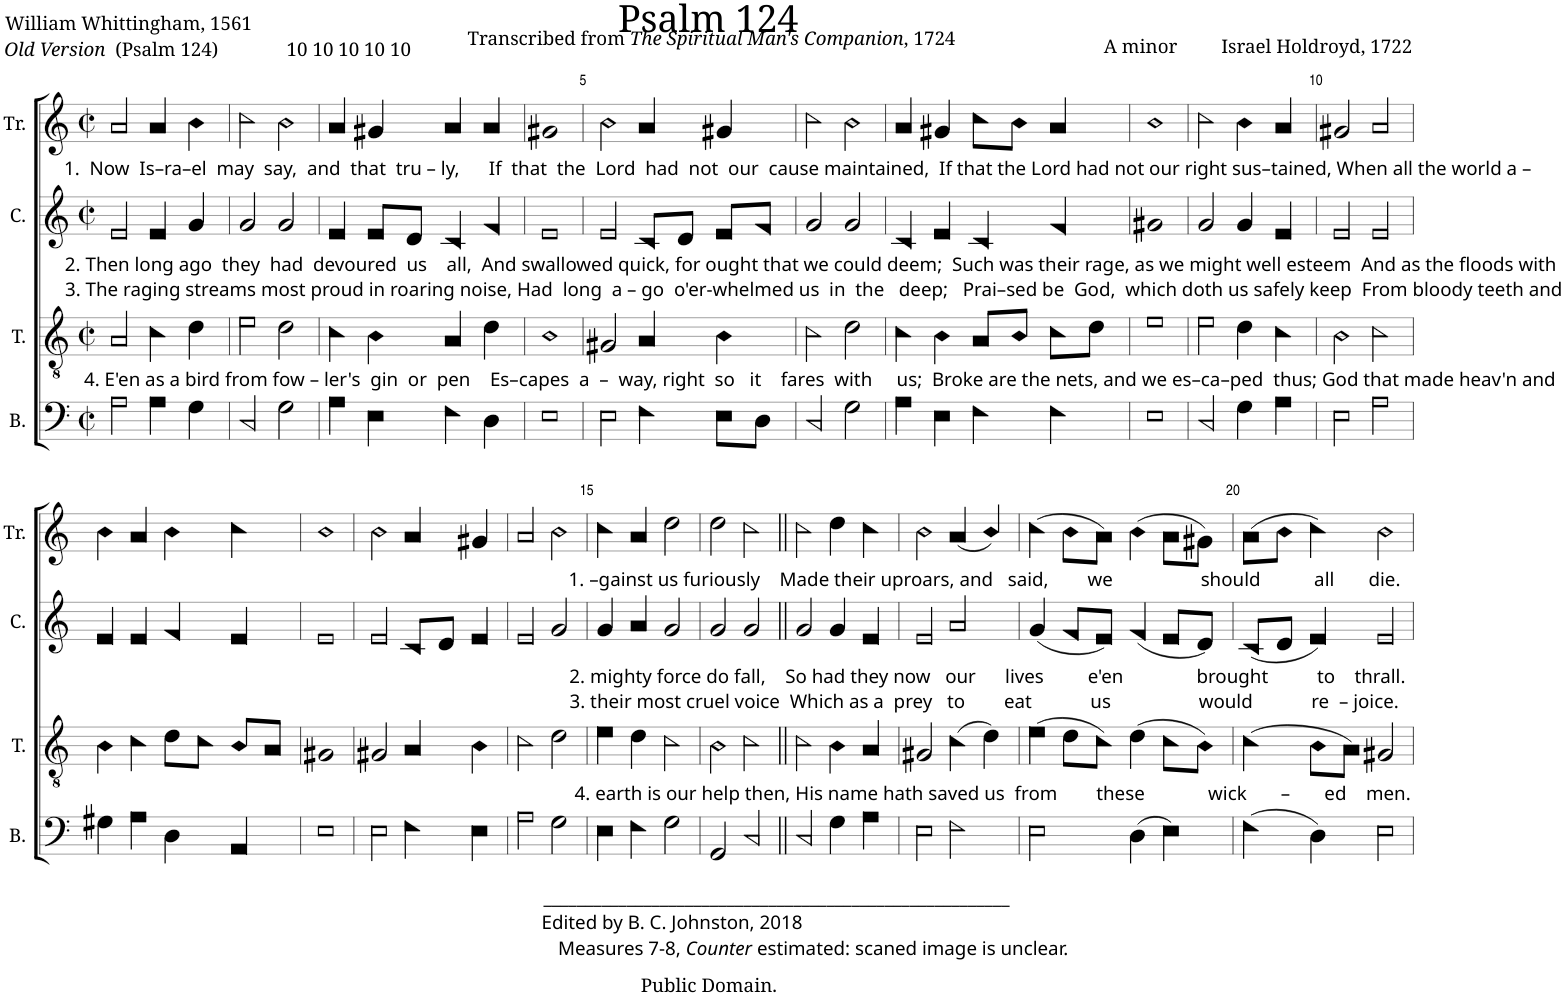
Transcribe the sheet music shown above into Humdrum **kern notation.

**kern	**kern	**kern	**kern
*part4	*part3	*part2	*part1
*staff4	*staff3	*staff2	*staff1
*I"B.	*I"T.	*I"C.	*I"Tr.
*I'B.	*I'T.	*I'C.	*I'Tr.
*clefF4	*clefGv2	*clefG2	*clefG2
*k[]	*k[]	*k[]	*k[]
*M2/2	*M2/2	*M2/2	*M2/2
*met(c|)	*met(c|)	*met(c|)	*met(c|)
=1	=1	=1	=1
!	!	!	!LO:TX:b:t=1.  Now  Is–ra–el  may  say,  and  that  tru – ly,      If  that  the  Lord  had  not  our  cause maintained,  If that the Lord had not our right sus–tained, When all the world a –
!	!	!LO:TX:b:t=2. Then long ago  they  had  devoured  us    all,  And swallowed quick, for ought that we could deem;  Such was their rage, as we might well esteem  And as the floods with	!
!	!	!LO:TX:b:t=3. The raging streams most proud in roaring noise, Had  long  a – go  o'er-whelmed us  in  the   deep;   Prai–sed be  God,  which doth us safely keep  From bloody teeth and	!
!	!LO:TX:b:t=4. E'en as a bird from fow – ler's  gin  or  pen    Es–capes  a  –  way, right  so   it    fares  with     us;  Broke are the nets, and we es–ca–ped  thus; God that made heav'n and	!	!
2A!\	2A!/	2e!/	2a!/
4A!\	4c!\	4e!/	4a!/
4G!\	4d!\	4g!/	4b!\
=2	=2	=2	=2
2C!/	2e!\	2g!/	2cc!\
2G!\	2d!\	2g!/	2b!\
=3	=3	=3	=3
4A!\	4c!\	4e!/	4a!/
4E!\	4B!\	8e!/L	4g#X!/
.	.	8d!/J	.
4F!\	4A!/	4c!/	4a!/
4D!\	4d!\	4f!/	4a!/
=4	=4	=4	=4
1E!	1B!	1e!	1g#X!
=5	=5	=5	=5
2E!\	2G#X!/	2e!/	2b!\
4F!\	4A!/	8c!/L	4a!/
.	.	8d!/J	.
8E!\L	4B!\	8e!/L	4g#X!/
8D!\J	.	8f!/J	.
=6	=6	=6	=6
2C!/	2c!\	2g!/	2cc!\
2G!\	2d!\	2g!/	2b!\
=7	=7	=7	=7
4A!\	4c!\	4c!/	4a!/
4E!\	4B!\	4e!/	4g#X!/
4F!\	8A!/L	4c!/	8cc!\L
.	8B!/J	.	8b!\J
4F!\	8c!\L	4f!/	4a!/
.	8d!\J	.	.
=8	=8	=8	=8
1E!	1e!	1g#X!	1b!
=9	=9	=9	=9
2C!/	2e!\	2g!/	2cc!\
4G!\	4d!\	4g!/	4b!\
4A!\	4c!\	4e!/	4a!/
=10	=10	=10	=10
2E!\	2B!\	2e!/	2g#X!/
2A!\	2c!\	2e!/	2a!/
!!LO:LB:g=z
=11	=11	=11	=11
4G#X!\	4B!\	4e!/	4b!\
4A!\	4c!\	4e!/	4a!/
4D!\	8d!\L	4f!/	4b!\
.	8c!\J	.	.
4AA!/	8B!/L	4e!/	4cc!\
.	8A!/J	.	.
=12	=12	=12	=12
1E!	1G#X!	1e!	1b!
=13	=13	=13	=13
2E!\	2G#X!/	2e!/	2b!\
4F!\	4A!/	8c!/L	4a!/
.	.	8d!/J	.
4E!\	4B!\	4e!/	4g#X!/
=14	=14	=14	=14
2A!\	2c!\	2e!/	2a!/
2G!\	2d!\	2g!/	2b!\
=15	=15	=15	=15
!	!	!	!LO:TX:b:t=1. –gainst us furiously    Made their uproars, and   said,        we                  should           all       die.
!	!	!LO:TX:b:t=2. mighty force do fall,    So had they now   our      lives         e'en               brought          to    thrall.	!
!	!	!LO:TX:b:t=3. their most cruel voice  Which as a  prey   to        eat            us                  would            re  – joice.	!
!	!LO:TX:b:t=4. earth is our help then, His name hath saved us  from        these             wick       –       ed    men.	!	!
!LO:TX:b:t=________________________________________________________	!	!	!
!LO:TX:b:t=Edited by B. C. Johnston, 2018	!	!	!
!LO:TX:b:t=Measures 7-8,	!	!	!
!LO:TX:b:i:t=Counter	!	!	!
!LO:TX:b:t=estimated&colon; scaned image is unclear.	!	!	!
4E!\	4e!\	4g!/	4cc!\
4F!\	4d!\	4a!/	4a!/
2G!\	2c!\	2g!/	2dd!\
=16	=16	=16	=16
2GG!/	2B!\	2g!/	2dd!\
2C!/	2c!\	2g!/	2cc!\
=17||	=17||	=17||	=17||
2C!/	2c!\	2g!/	2cc!\
4G!\	4B!\	4g!/	4dd!\
4A!\	4A!/	4e!/	4cc!\
=18	=18	=18	=18
2E!\	2G#X!/	2e!/	2b!\
2F!\	(4c!\	2a!/	(4a!/
.	4d!\)	.	4b!/)
=19	=19	=19	=19
2E!\	(4e!\	(4g!/	(4cc!\
.	8d!\L	8f!/L	8b!\L
.	8c!\J)	8e!/J)	8a!\J)
(4D!\	(4d!\	(4f!/	(4b!\
4E!\)	8c!\L	8e!/L	8a!\L
.	8B!\J)	8d!/J)	8g#X!\J)
=20	=20	=20	=20
(4F!\	(4c!\	(8c!/L	(8a!\L
.	.	8d!/J	8b!\J
4D!\)	8B!\L	4e!/)	4cc!\)
.	8A!\J)	.	.
2E!\	2G#X!/	2e!/	2b!\
=	=	=	=
*-	*-	*-	*-
